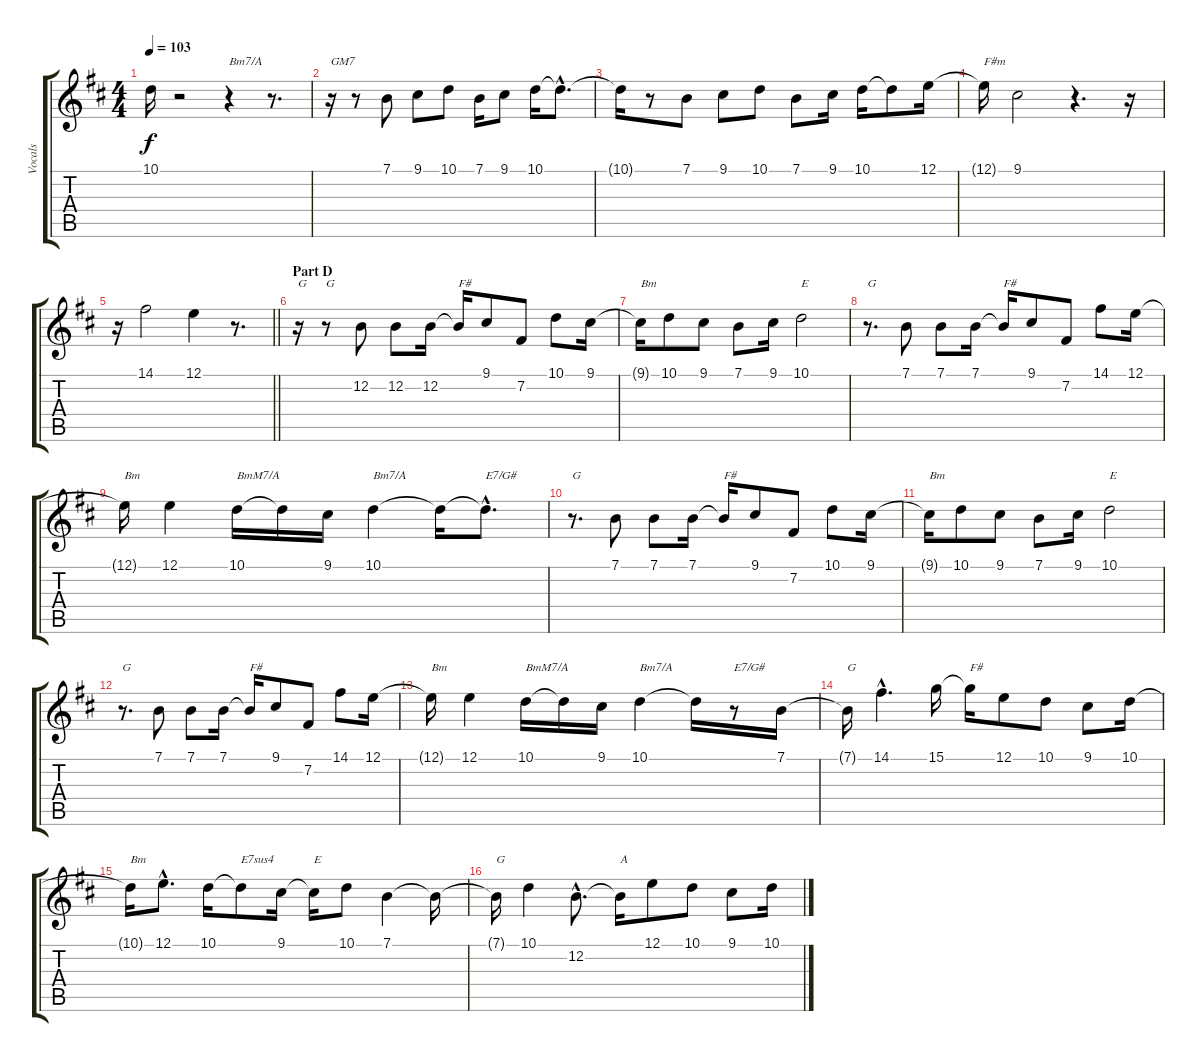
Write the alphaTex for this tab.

\track ("Vocals" "Vocals") {instrument trumpet}
\staff {score tabs}
\tuning (E4 B3 G3 D3 A2 E2) {hide}
\ts (4 4)
\tempo 103
\clef g2
\ks d
10.1{t}.16{dy f} r.2 r.4{txt "Bm7/A"} r.8{d} |
r.16{txt "GM7"} r.8 7.1.8 9.1.8 10.1.8 7.1.16 9.1.8 10.1.16 10.1{hac t}.8{d} |
10.1{t}.16 r.8 7.1.8 9.1.8 10.1.8 7.1.8 9.1.16 10.1.16 10.1{t}.8 12.1.16 |
12.1{t}.16{txt "F#m"} 9.1.2 r.4{d} r.16 |
\barLineRight lightlight
r.16 14.1.2 12.1.4 r.8{d} |
\section ("" "Part D")
r.16{txt "G"} r.8{txt "G"} 12.2.8 12.2.8 12.2.16 12.2{t}.16{txt "F#"} 9.1.8 7.2.8 10.1.8 9.1.16 |
9.1{t}.16{txt "Bm"} 10.1.8 9.1.8 7.1.8 9.1.16 10.1.2{txt "E"} |
r.8{d txt "G"} 7.1.8 7.1.8 7.1.16 7.1{t}.16{txt "F#"} 9.1.8 7.2.8 14.1.8 12.1.16 |
12.1{t}.16{txt "Bm"} 12.1.4 10.1.16{txt "BmM7/A"} 10.1{t}.16 9.1.16 10.1.4{txt "Bm7/A"} 10.1{t}.16 10.1{hac t}.8{d txt "E7/G#"} |
r.8{d txt "G"} 7.1.8 7.1.8 7.1.16 7.1{t}.16{txt "F#"} 9.1.8 7.2.8 10.1.8 9.1.16 |
9.1{t}.16{txt "Bm"} 10.1.8 9.1.8 7.1.8 9.1.16 10.1.2{txt "E"} |
r.8{d txt "G"} 7.1.8 7.1.8 7.1.16 7.1{t}.16{txt "F#"} 9.1.8 7.2.8 14.1.8 12.1.16 |
12.1{t}.16{txt "Bm"} 12.1.4 10.1.16{txt "BmM7/A"} 10.1{t}.16 9.1.16 10.1.4{txt "Bm7/A"} 10.1{t}.16 r.8{txt "E7/G#"} 7.1.16 |
7.1{t}.16{txt "G"} 14.1{hac}.4{d} 15.1.16 15.1{t}.16{txt "F#"} 12.1.8 10.1.8 9.1.8 10.1.16 |
10.1{t}.16{txt "Bm"} 12.1{hac}.8{d} 10.1.16 10.1{t}.8{txt "E7sus4"} 9.1.16 9.1{t}.16{txt "E"} 10.1.8 7.1.4 7.1{t}.16 |
7.1{t}.16{txt "G"} 10.1.4 12.2{hac}.8{d} 12.2{t}.16{txt "A"} 12.1.8 10.1.8 9.1.8 10.1.16
